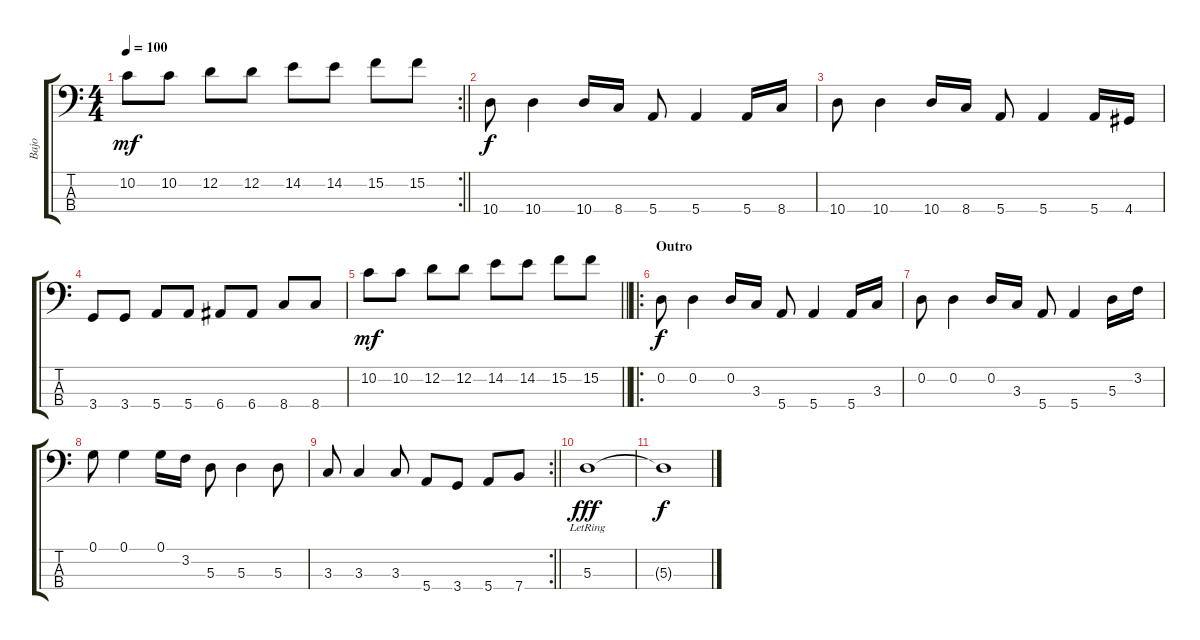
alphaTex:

\track ("Bajo " "Bajo ") {instrument electricbassfinger}
\staff {score tabs}
\tuning (G2 D2 A1 E1) {hide}
\rc 2
\ts (4 4)
\tempo 100
\clef f4
\barLineRight lightlight
\ks c
10.2.8{dy mf} 10.2.8 12.2.8 12.2.8 14.2.8 14.2.8 15.2.8 15.2.8 |
10.4.8{dy f} 10.4.4 10.4.16 8.4.16 5.4.8 5.4.4 5.4.16 8.4.16 |
10.4.8 10.4.4 10.4.16 8.4.16 5.4.8 5.4.4 5.4.16 4.4.16 |
3.4.8 3.4.8 5.4.8 5.4.8 6.4.8 6.4.8 8.4.8 8.4.8 |
\barLineRight lightlight
10.2.8{dy mf} 10.2.8 12.2.8 12.2.8 14.2.8 14.2.8 15.2.8 15.2.8 |
\ro
\section ("" "Outro")
0.2.8{dy f instrument distortionguitar} 0.2.4 0.2.16 3.3.16 5.4.8 5.4.4 5.4.16 3.3.16 |
0.2.8 0.2.4 0.2.16 3.3.16 5.4.8 5.4.4 5.3.16 3.2.16 |
0.1.8 0.1.4 0.1.16 3.2.16 5.3.8 5.3.4 5.3.8 |
\rc 2
\barLineRight lightlight
3.3.8 3.3.4 3.3.8 5.4.8 3.4.8 5.4.8 7.4.8 |
5.3{lr}.1{dy fff} |
5.3{t}.1{dy f}
